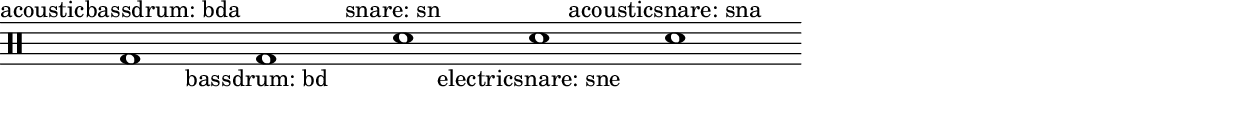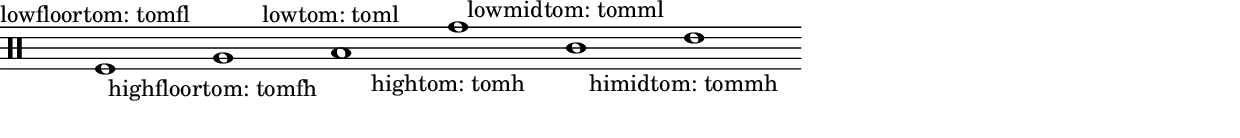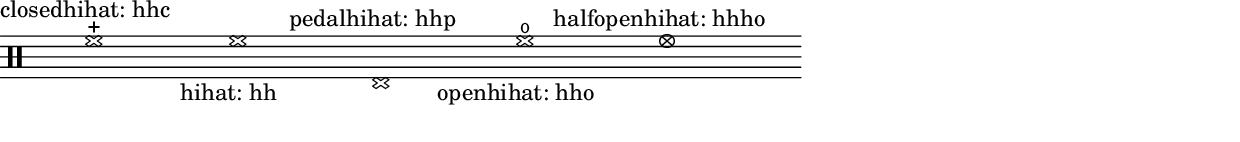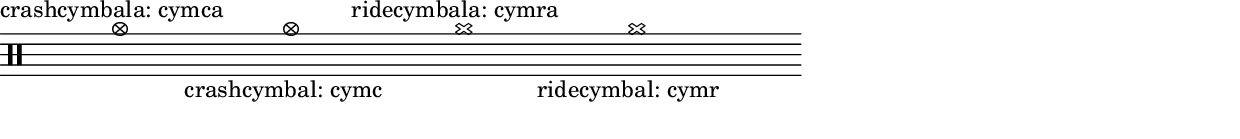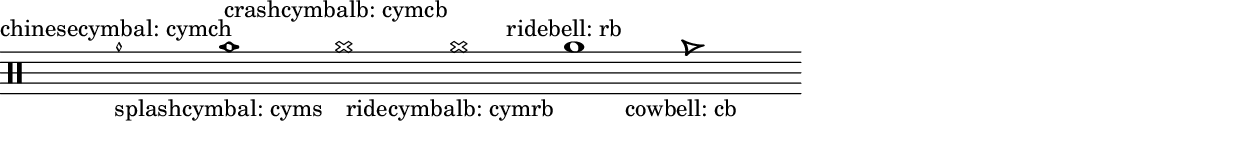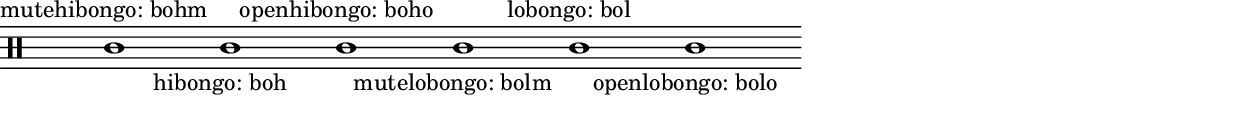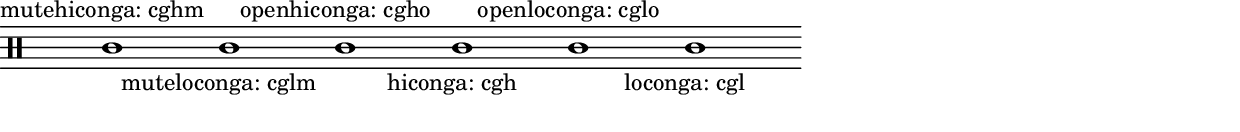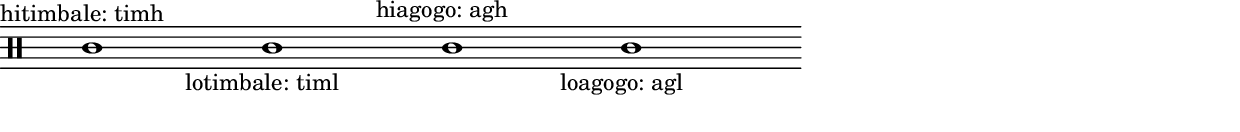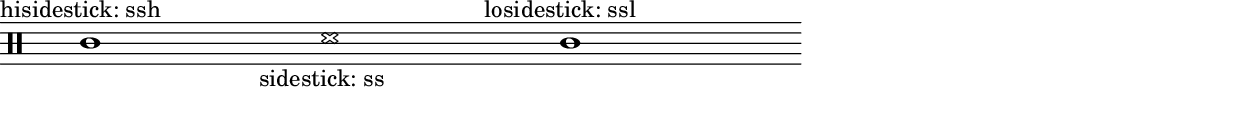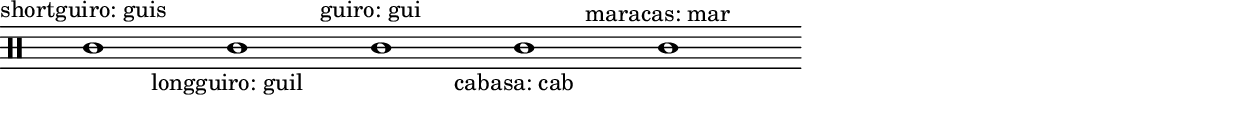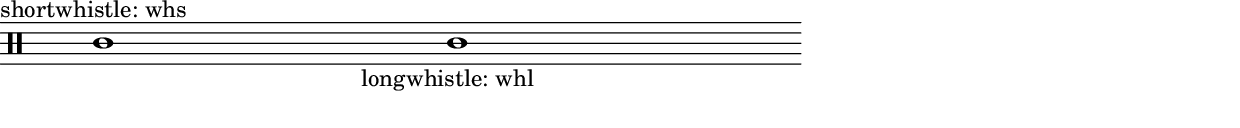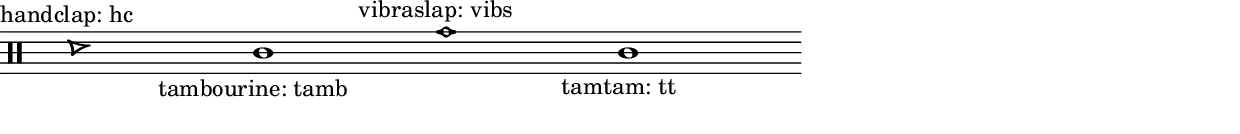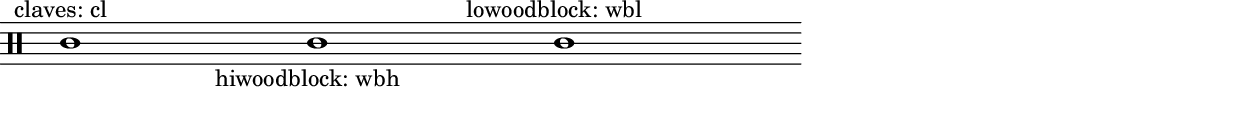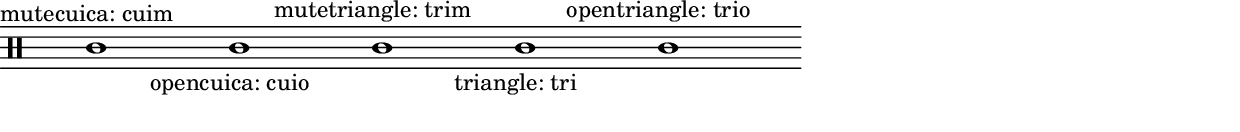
%% Generated by lilypond-book
%% Options: [exampleindent=10.16\mm,indent=0\mm,line-width=160\mm,quote]
\include "lilypond-book-preamble.ly"


% ****************************************************************
% Start cut-&-pastable-section
% ****************************************************************

#(ly:set-option 'eps-box-padding 3.000000)



\paper {
  indent = 0\mm
  line-width = 160\mm
  % offset the left padding, also add 1mm as lilypond creates cropped
  % images with a little space on the right
  line-width = #(- line-width (* mm  3.000000) (* mm 1))
  line-width = 160\mm - 2.0 * 10.16\mm
  % offset the left padding, also add 1mm as lilypond creates cropped
  % images with a little space on the right
  line-width = #(- line-width (* mm  3.000000) (* mm 1))
}

\layout {
  
}




% ****************************************************************
% ly snippet:
% ****************************************************************
\sourcefilename "en/included/percussion-chart.ly"
\sourcefileline 0
\version "2.16.0"

% this chart is used in the manual too.

\header {
  texidoc ="@cindex Percussion notes

This chart shows all percussion and drum notes."
}

myBreak = { \bar " " \break }

\score {
  \new DrumStaff \with {
    \remove Time_signature_engraver
  } \context DrumVoice {

%% this stuff set up nice || bar lines to divide percussion notes
%% into related fields, but it should be placed in the actual
%% music, not as a separate voice.  -gp
%{
    barlines = {
      \repeat "unfold" 4 {s 1 \bar" " } s 1 \bar "||"
      \repeat "unfold" 2 { s 1 \bar" "  s 1 \bar" " s 1 \bar "||" }
      \repeat "unfold" 4 {s 1 \bar" " } s 1 \bar "||"
      \repeat "unfold" 7  {s 1 \bar" " }  s 1 \bar "||"
      s 1 \bar" "  s 1 \bar "||"
      \repeat "unfold" 2 { \repeat "unfold" 5 {s 1 \bar" " } s 1 \bar "||" }
      \repeat "unfold" 2 { s 1 \bar" "  s 1 \bar "||" }
      \repeat "unfold" 2 {s 1 \bar" " } s 1 \bar "||"
      \repeat "unfold" 4 {s 1 \bar" " } s 1 \bar "||"
      s 1 \bar" "  s 1 \bar "||"
      \repeat "unfold" 3 {s 1 \bar" " } s 1 \bar "||"
      \repeat "unfold" 2 {s 1 \bar" " } s 1 \bar "||"
      \repeat "unfold" 3 {\repeat "unfold" 4 {s 1 \bar" " } s 1 \bar "||"  }
    }
%}

    \drummode {
      \cadenzaOn

      bda1^\markup { \center-align "acousticbassdrum: bda" }
      bd  _\markup { \center-align "bassdrum: bd" }
      sn  ^\markup { \center-align "snare: sn" }
      sne _\markup { \center-align "electricsnare: sne" }
      sna ^\markup { \center-align "acousticsnare: sna" } \myBreak

      tomfl^\markup { \center-align "lowfloortom: tomfl" }
      tomfh_\markup { \center-align "highfloortom: tomfh" }
      toml ^\markup { \center-align "lowtom: toml" }
      tomh _\markup { \center-align "hightom: tomh" }
      tomml^\markup { \center-align "lowmidtom: tomml" }
      tommh_\markup { \center-align "himidtom: tommh" } \myBreak

      hhc ^\markup { \center-align "closedhihat: hhc" }
      hh  _\markup { \center-align "hihat: hh" }
      hhp ^\markup { \center-align "pedalhihat: hhp" }
      hho _\markup { \center-align "openhihat: hho" }
      hhho^\markup { \center-align "halfopenhihat: hhho" } \myBreak

      cymca^\markup { \center-align "crashcymbala: cymca" }
      cymc _\markup { \center-align "crashcymbal: cymc" }
      cymra^\markup { \center-align "ridecymbala: cymra" }
      cymr _\markup { \center-align "ridecymbal: cymr" } \myBreak

      cymch^\markup { \center-align "chinesecymbal: cymch" }
      cyms _\markup { \center-align "splashcymbal: cyms" }
      cymcb^\markup { \center-align "crashcymbalb: cymcb" }
      cymrb_\markup { \center-align "ridecymbalb: cymrb" }
      rb   ^\markup { \center-align "ridebell: rb" }
      cb   _\markup { \center-align "cowbell: cb" } \myBreak

      bohm^\markup { \center-align "mutehibongo: bohm" }
      boh _\markup { \center-align "hibongo: boh" }
      boho^\markup { \center-align "openhibongo: boho" }
      bolm_\markup { \center-align "mutelobongo: bolm" }
      bol ^\markup { \center-align "lobongo: bol" }
      bolo_\markup { \center-align "openlobongo: bolo" } \myBreak

      cghm^\markup { \center-align "mutehiconga: cghm" }
      cglm_\markup { \center-align "muteloconga: cglm" }
      cgho^\markup { \center-align "openhiconga: cgho" }
      cgh _\markup { \center-align "hiconga: cgh" }
      cglo^\markup { \center-align "openloconga: cglo" }
      cgl _\markup { \center-align "loconga: cgl" } \myBreak

      timh^\markup { \center-align "hitimbale: timh" }
      timl_\markup { \center-align "lotimbale: timl" }
      agh ^\markup { \center-align "hiagogo: agh" }
      agl _\markup { \center-align "loagogo: agl" } \myBreak

      ssh^\markup { \center-align "hisidestick: ssh" }
      ss _\markup { \center-align "sidestick: ss" }
      ssl^\markup { \center-align "losidestick: ssl" } \myBreak

      guis^\markup { \center-align "shortguiro: guis" }
      guil_\markup { \center-align "longguiro: guil" }
      gui ^\markup { \center-align "guiro: gui" }
      cab _\markup { \center-align "cabasa: cab" }
      mar ^\markup { \center-align "maracas: mar" } \myBreak

      whs^\markup { \center-align "shortwhistle: whs" }
      whl_\markup { \center-align "longwhistle: whl" } \myBreak

      hc  ^\markup { \center-align "handclap: hc" }
      tamb_\markup { \center-align "tambourine: tamb" }
      vibs^\markup { \center-align "vibraslap: vibs" }
      tt  _\markup { \center-align "tamtam: tt"  } \myBreak

      cl ^\markup { \center-align "claves: cl" }
      wbh_\markup { \center-align "hiwoodblock: wbh" }
      wbl^\markup { \center-align "lowoodblock: wbl" } \myBreak

      cuim^\markup { \center-align "mutecuica: cuim" }
      cuio_\markup { \center-align "opencuica: cuio" }
      trim^\markup { \center-align "mutetriangle: trim" }
      tri _\markup { \center-align "triangle: tri" }
      trio^\markup { \center-align "opentriangle: trio" } \myBreak
    }
  }

  \layout {
    \context {
      \Score
      \remove Bar_number_engraver
    }
  }
}



% ****************************************************************
% end ly snippet
% ****************************************************************
